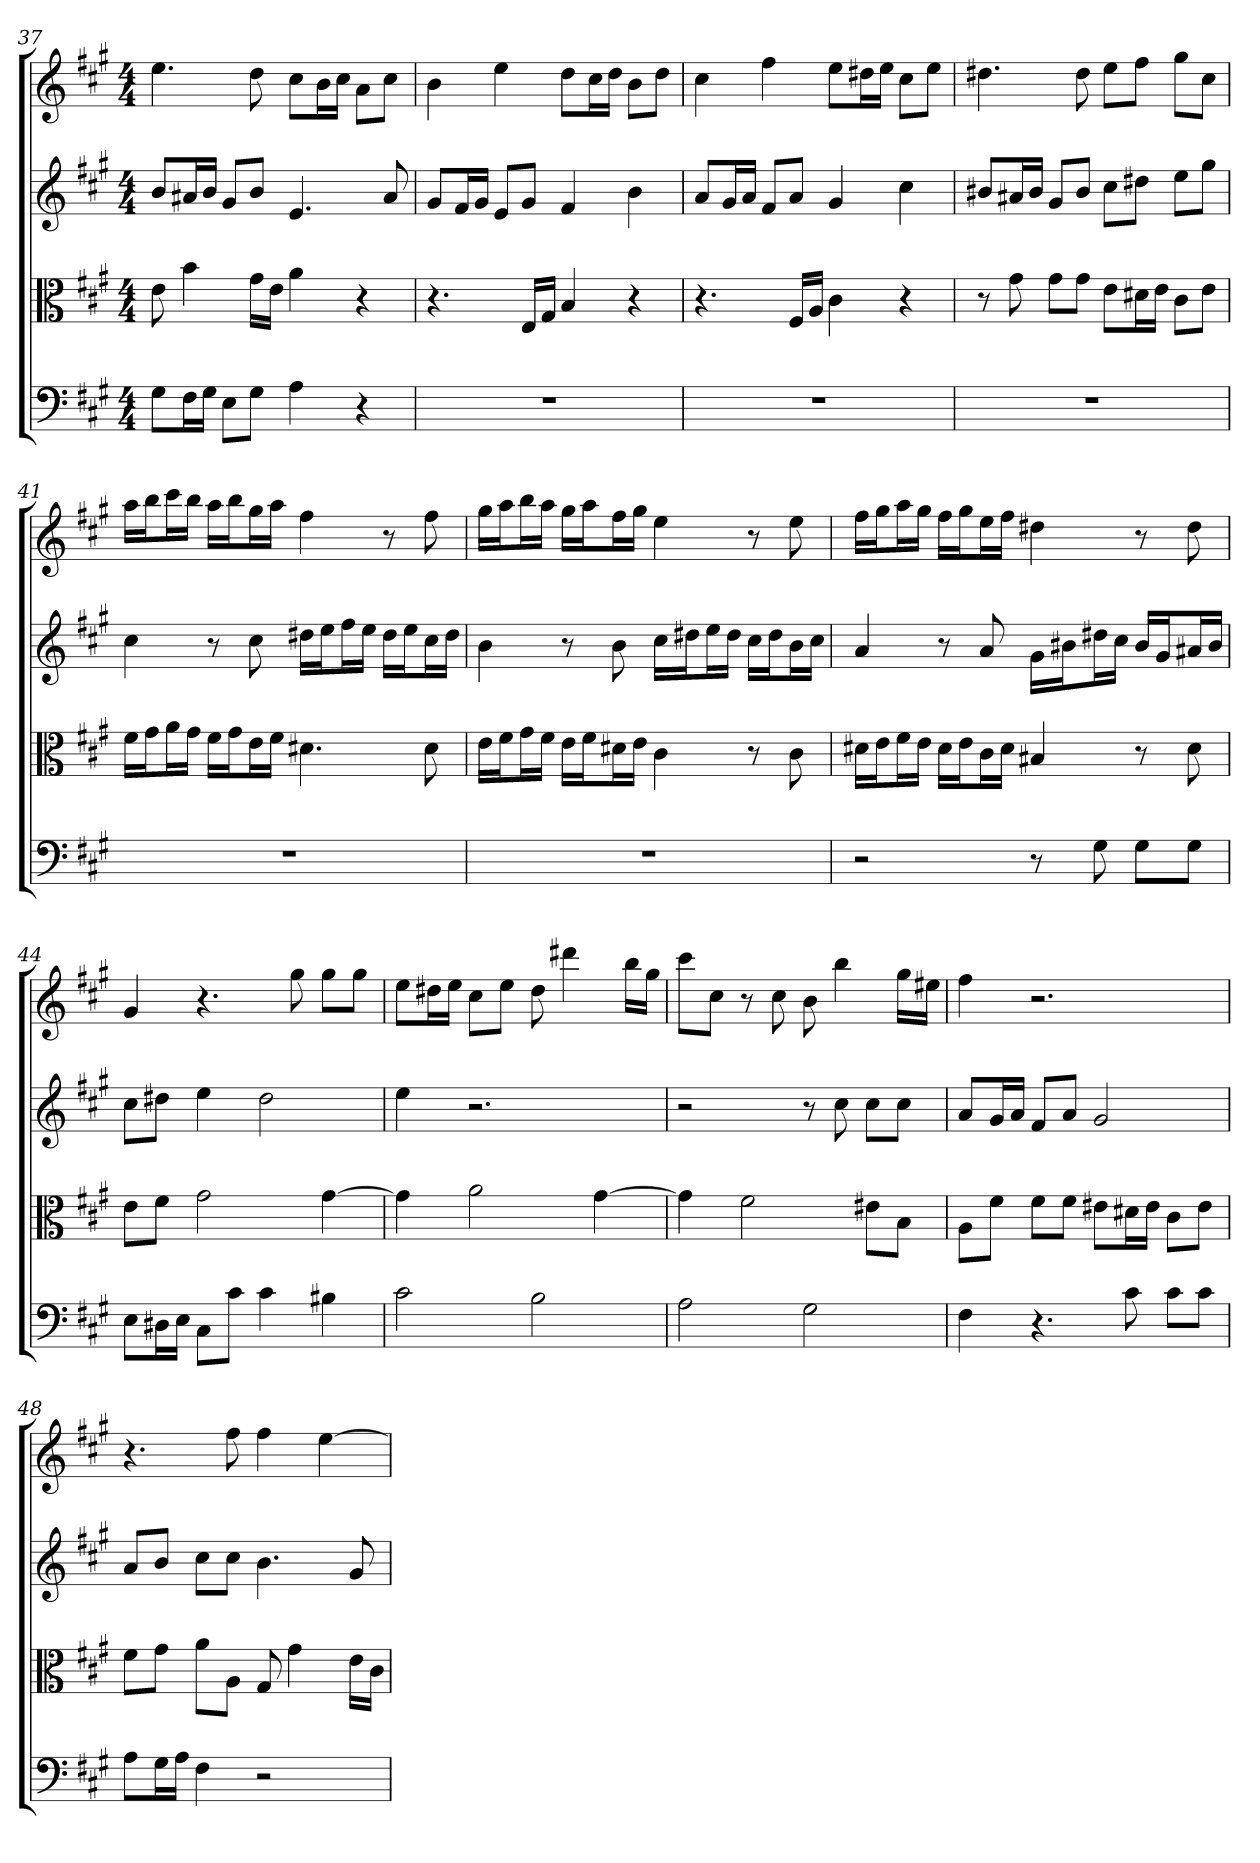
**kern	**kern	**kern	**kern
*part4	*part3	*part2	*part1
*staff4	*staff3	*staff2	*staff1
*clefF4	*clefC3	*	*
*k[f#c#g#]	*k[f#c#g#]	*k[f#c#g#]	*k[f#c#g#]
*A:	*A:	*A:	*A:
*M4/4	*M4/4	*M4/4	*M4/4
=37	=37	=37	=37
8G#\L	8e	8bL	4.ee
16F#\L	4b	16a#XL	.
16G#\JJ	.	16bJJ	.
8E\L	.	8g#L	.
8G#\J	16g#\LL	8bJ	8dd
.	16e\JJ	.	.
4A	4a	4.e	8cc#L
.	.	.	16bL
.	.	.	16cc#JJ
4r	4r	.	8aL
.	.	8a#	8cc#J
=38	=38	=38	=38
1r	4.r	8g#L	4b
.	.	16f#L	.
.	.	16g#JJ	.
.	.	8eL	4ee
.	16E/LL	8g#J	.
.	16G#/JJ	.	.
.	4B	4f#	8ddL
.	.	.	16cc#L
.	.	.	16ddJJ
.	4r	4b	8bL
.	.	.	8ddJ
=39	=39	=39	=39
1r	4.r	8aL	4cc#
.	.	16g#L	.
.	.	16aJJ	.
.	.	8f#L	4ff#
.	16F#/LL	8aJ	.
.	16A/JJ	.	.
.	4c#	4g#	8eeL
.	.	.	16dd#XL
.	.	.	16eeJJ
.	4r	4cc#	8cc#L
.	.	.	8eeJ
=40	=40	=40	=40
1r	8r	8b#XL	4.dd#X
.	8g#	16a#XL	.
.	.	16b#JJ	.
.	8g#\L	8g#L	.
.	8g#\J	8b#J	8dd#
.	8e\L	8cc#L	8eeL
.	16d#X\L	8dd#XJ	8ff#J
.	16e\JJ	.	.
.	8c#\L	8eeL	8gg#L
.	8e\J	8gg#J	8cc#J
=41	=41	=41	=41
1r	16f#\LL	4cc#	16aaLL
.	16g#\J	.	16bbJ
.	16a\L	.	16ccc#L
.	16g#\JJ	.	16bbJJ
.	16f#\LL	8r	16aaLL
.	16g#\J	.	16bbJ
.	16e\L	8cc#	16gg#L
.	16f#\JJ	.	16aaJJ
.	4.d#X	16dd#XLL	4ff#
.	.	16eeJ	.
.	.	16ff#L	.
.	.	16eeJJ	.
.	.	16dd#LL	8r
.	.	16eeJ	.
.	8d#	16cc#L	8ff#
.	.	16dd#JJ	.
=42	=42	=42	=42
1r	16e\LL	4b	16gg#LL
.	16f#\J	.	16aaJ
.	16g#\L	.	16bbL
.	16f#\JJ	.	16aaJJ
.	16e\LL	8r	16gg#LL
.	16f#\J	.	16aaJ
.	16d#X\L	8b	16ff#L
.	16e\JJ	.	16gg#JJ
.	4c#	16cc#LL	4ee
.	.	16dd#XJ	.
.	.	16eeL	.
.	.	16dd#JJ	.
.	8r	16cc#LL	8r
.	.	16dd#J	.
.	8c#	16bL	8ee
.	.	16cc#JJ	.
=43	=43	=43	=43
2r	16d#X\LL	4a	16ff#LL
.	16e\J	.	16gg#J
.	16f#\L	.	16aaL
.	16e\JJ	.	16gg#JJ
.	16d#\LL	8r	16ff#LL
.	16e\J	.	16gg#J
.	16c#\L	8a	16eeL
.	16d#\JJ	.	16ff#JJ
8r	4B#X	16g#LL	4dd#X
.	.	16b#XJ	.
8G#	.	16dd#XL	.
.	.	16cc#JJ	.
8G#\L	8r	16b#LL	8r
.	.	16g#J	.
8G#\J	8d#	16a#XL	8dd#
.	.	16b#JJ	.
=44	=44	=44	=44
8E\L	8e\L	8cc#L	4g#
16D#X\L	8f#\J	8dd#XJ	.
16E\JJ	.	.	.
8C#\L	2g#	4ee	4.r
8c#\J	.	.	.
4c#	.	2dd#	.
.	.	.	8gg#
4B#X	[4g#	.	8gg#L
.	.	.	8gg#J
=45	=45	=45	=45
2c#	4g#]	4ee	8eeL
.	.	.	16dd#XL
.	.	.	16eeJJ
.	2a	2.r	8cc#L
.	.	.	8eeJ
2B	.	.	8dd#
.	.	.	4ddd#X
.	[4g#	.	.
.	.	.	16bbLL
.	.	.	16gg#JJ
=46	=46	=46	=46
2A	4g#]	2r	8ccc#L
.	.	.	8cc#J
.	2f#	.	8r
.	.	.	8cc#
2G#	.	8r	8b
.	.	8cc#	4bb
.	8e#X\L	8cc#L	.
.	8B\J	8cc#J	16gg#LL
.	.	.	16ee#XJJ
=47	=47	=47	=47
4F#	8A\L	8aL	4ff#
.	8f#\J	16g#L	.
.	.	16aJJ	.
4.r	8f#\L	8f#L	2.r
.	8f#\J	8aJ	.
.	8e#X\L	2g#	.
8c#	16d#X\L	.	.
.	16e#\JJ	.	.
8c#\L	8c#\L	.	.
8c#\J	8e#\J	.	.
=48	=48	=48	=48
8A\L	8f#\L	8aL	4.r
16G#\L	8g#\J	8bJ	.
16A\JJ	.	.	.
4F#	8a\L	8cc#L	.
.	8A\J	8cc#J	8ff#
2r	8G#	4.b	4ff#
.	4g#	.	.
.	.	.	[4ee
.	16e\LL	8g#	.
.	16c#\JJ	.	.
=	=	=	=
*-	*-	*-	*-
